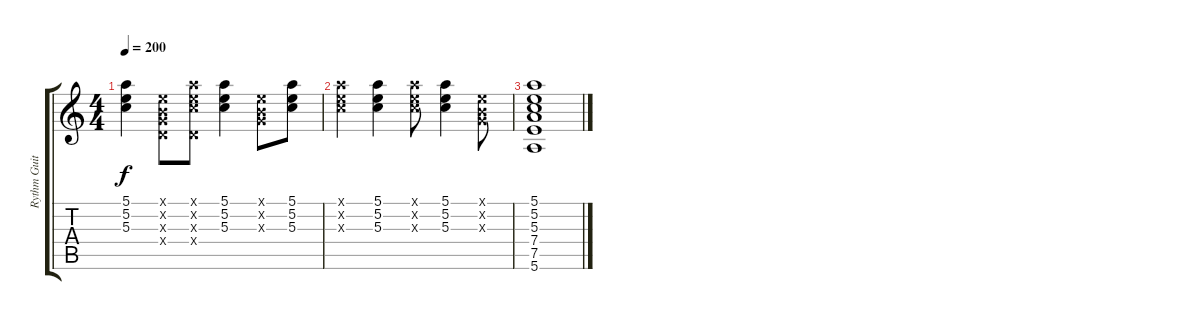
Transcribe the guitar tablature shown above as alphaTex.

\track ("Rythm Guitar" "Rythm Guit") {instrument distortionguitar}
\staff {score tabs}
\tuning (E4 B3 G3 D3 A2 E2) {hide}
\ts (4 4)
\tempo 200
\clef g2
\ks c
(5.1 5.2 5.3).4{dy f} (0.1{x} 0.2{x} 0.3{x} 0.4{x}).8 (5.1{x} 5.2{x} 5.3{x} 0.4{x}).8 (5.1 5.2 5.3).4 (0.1{x} 0.2{x} 0.3{x}).8 (5.1 5.2 5.3).8 |
(5.1{x} 5.2{x} 5.3{x}).4 (5.1 5.2 5.3).4 (5.1{x} 5.2{x} 5.3{x}).8 (5.1 5.2 5.3).4 (0.1{x} 0.2{x} 0.3{x}).8 |
(5.1 5.2 5.3 7.4 7.5 5.6).1
